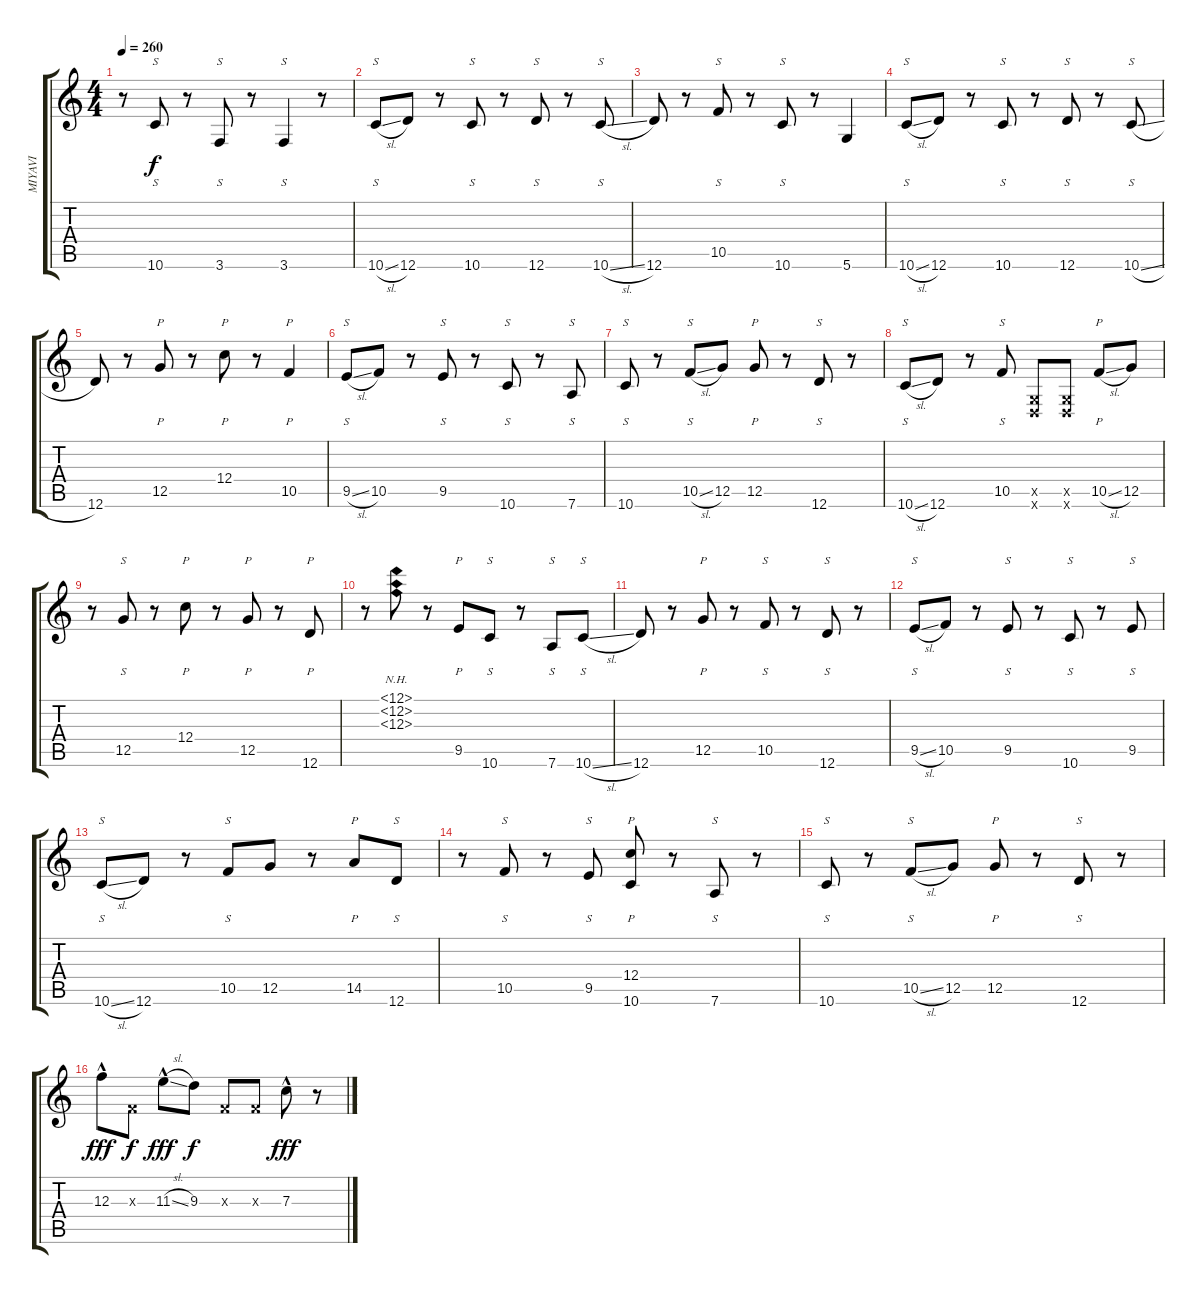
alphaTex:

\track ("MIYAVI" "MIYAVI") {instrument electricguitarclean}
\staff {score tabs}
\tuning (D4 A3 F3 C3 G2 D2) {hide}
\ts (4 4)
\tempo 260
\clef g2
\ks c
r.8{dy f} 10.6.8{s} r.8 3.6.8{s} r.8 3.6.4{s} r.8 |
10.6{sl}.8{s} 12.6.8 r.8 10.6.8{s} r.8 12.6.8{s} r.8 10.6{sl}.8{s} |
12.6.8 r.8 10.5.8{s} r.8 10.6.8{s} r.8 5.6.4 |
10.6{sl}.8{s} 12.6.8 r.8 10.6.8{s} r.8 12.6.8{s} r.8 10.6{sl}.8{s} |
12.6.8 r.8 12.5.8{p} r.8 12.4.8{p} r.8 10.5.4{p} |
9.5{sl}.8{s} 10.5.8 r.8 9.5.8{s} r.8 10.6.8{s} r.8 7.6.8{s} |
10.6.8{s} r.8 10.5{sl}.8{s} 12.5.8 12.5.8{p} r.8 12.6.8{s} r.8 |
10.6{sl}.8{s} 12.6.8 r.8 10.5.8{s} (0.5{x} 0.6{x}).8 (0.5{x} 0.6{x}).8 10.5{sl}.8{p} 12.5.8 |
r.8 12.5.8{s} r.8 12.4.8{p} r.8 12.5.8{p} r.8 12.6.8{p} |
r.8 (12.1{nh} 12.2{nh} 12.3{nh}).8{instrument guitarharmonics} r.8 9.5.8{p instrument electricguitarclean beam merge} 10.6.8{s} r.8 7.6.8{s} 10.6{sl}.8{s} |
12.6.8 r.8 12.5.8{p} r.8 10.5.8{s} r.8 12.6.8{s} r.8 |
9.5{sl}.8{s} 10.5.8 r.8 9.5.8{s} r.8 10.6.8{s} r.8 9.5.8{s} |
10.6{sl}.8{s} 12.6.8 r.8 10.5.8{s beam merge} 12.5.8 r.8 14.5.8{p} 12.6.8{s} |
r.8 10.5.8{s} r.8 9.5.8{s} (12.4 10.6).8{p} r.8 7.6.8{s} r.8 |
10.6.8{s} r.8 10.5{sl}.8{s} 12.5.8 12.5.8{p} r.8 12.6.8{s} r.8 |
12.3{hac}.8{dy fff} 0.3{x}.8{dy f} 11.3{sl hac}.8{dy fff} 9.3.8{dy f} 0.3{x}.8 0.3{x}.8{beam split} 7.3{hac}.8{dy fff} r.8
